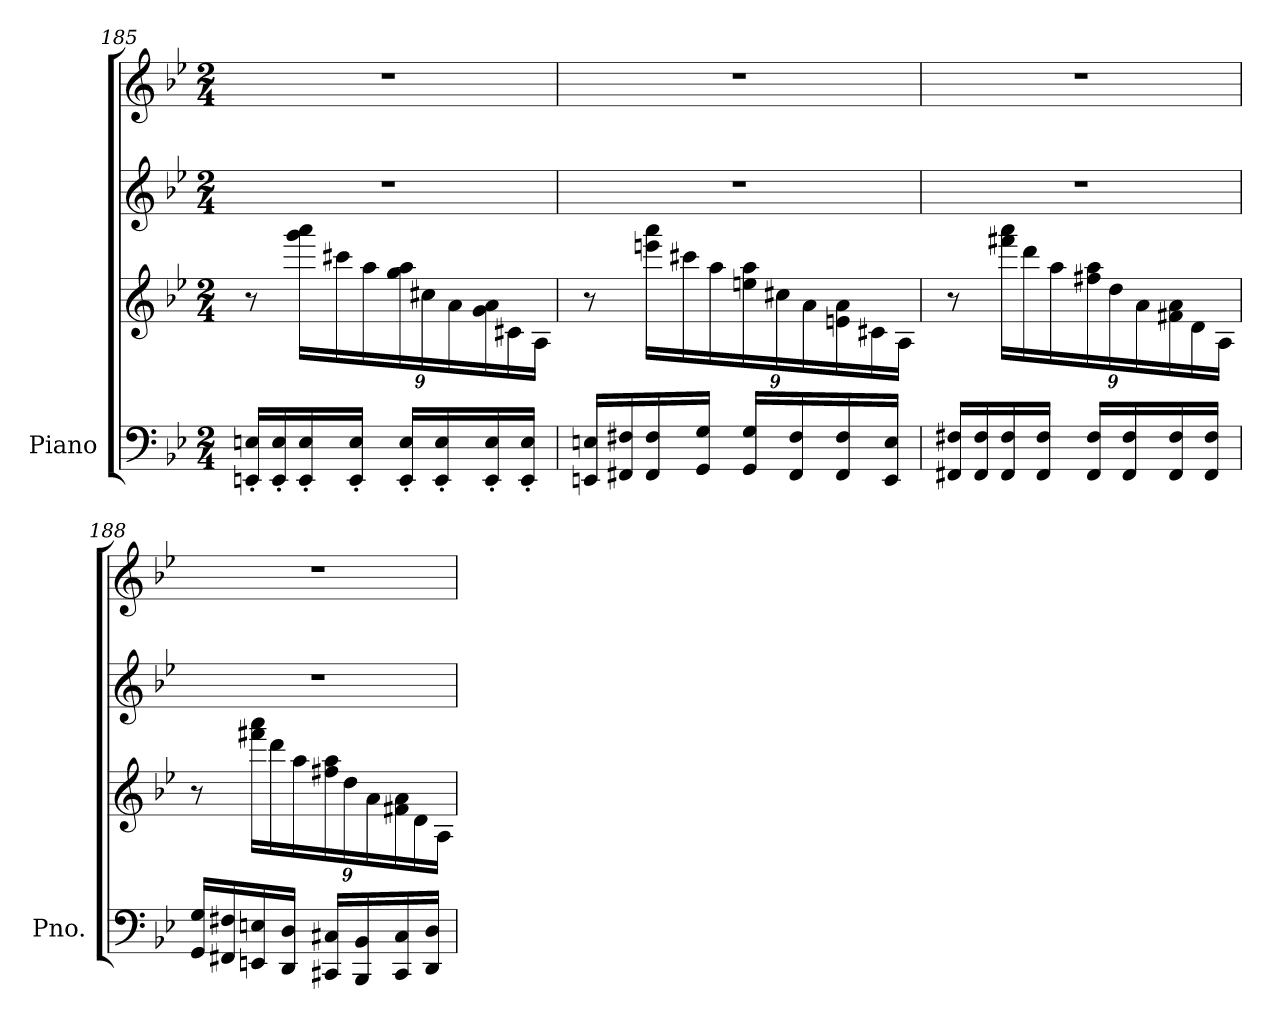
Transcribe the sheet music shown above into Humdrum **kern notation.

**kern	**kern	**kern	**kern
*part1	*part1	*part1	*part1
*staff4	*staff3	*staff2	*staff1
*I"Piano	*	*	*
*I'Pno.	*	*	*
*clefF4	*clefG2	*clefG2	*clefG2
*k[b-e-]	*k[b-e-]	*k[b-e-]	*k[b-e-]
*M2/4	*M2/4	*M2/4	*M2/4
*MM120	*MM120	*MM120	*MM120
=185	=185	=185	=185
16EEn/' 16En/'LL	8r	2r	2r
16EE/' 16E/'	.	.	.
*	*Xbrackettup	*	*
16EE/' 16E/'	24ggg\ 24aaa\LL	.	.
.	24ccc#X\	.	.
16EE/' 16E/'JJ	.	.	.
.	24aa\	.	.
16EE/' 16E/'LL	24gg\ 24aa\	.	.
.	24cc#X\	.	.
16EE/' 16E/'	.	.	.
.	24a\	.	.
16EE/' 16E/'	24g\ 24a\	.	.
.	24c#X\	.	.
16EE/' 16E/'JJ	.	.	.
.	24A\JJ	.	.
=186	=186	=186	=186
16EEn/ 16En/LL	8r	2r	2r
16FF#X/ 16F#X/	.	.	.
16FF#/ 16F#/	24eeen\ 24aaa\LL	.	.
.	24ccc#X\	.	.
16GG/ 16G/JJ	.	.	.
.	24aa\	.	.
16GG/ 16G/LL	24een\ 24aa\	.	.
.	24cc#X\	.	.
16FF#/ 16F#/	.	.	.
.	24a\	.	.
16FF#/ 16F#/	24en\ 24a\	.	.
.	24c#X\	.	.
16EE/ 16E/JJ	.	.	.
.	24A\JJ	.	.
!!LO:LB:g=z
=187	=187	=187	=187
16FF#X/ 16F#X/LL	8r	2r	2r
16FF#/ 16F#/	.	.	.
16FF#/ 16F#/	24fff#X\ 24aaa\LL	.	.
.	24ddd\	.	.
16FF#/ 16F#/JJ	.	.	.
.	24aa\	.	.
16FF#/ 16F#/LL	24ff#X\ 24aa\	.	.
.	24dd\	.	.
16FF#/ 16F#/	.	.	.
.	24a\	.	.
16FF#/ 16F#/	24f#X\ 24a\	.	.
.	24d\	.	.
16FF#/ 16F#/JJ	.	.	.
.	24A\JJ	.	.
=188	=188	=188	=188
*	*	*	*MM110
16GG/ 16G/LL	8r	2r	2r
16FF#X/ 16F#X/	.	.	.
16EEn/ 16En/	24fff#X\ 24aaa\LL	.	.
.	24ddd\	.	.
16DD/ 16D/JJ	.	.	.
.	24aa\	.	.
16CC#X/ 16C#X/LL	24ff#X\ 24aa\	.	.
.	24dd\	.	.
16BBB-/ 16BB-/	.	.	.
.	24a\	.	.
16CC#/ 16C#/	24f#X\ 24a\	.	.
.	24d\	.	.
16DD/ 16D/JJ	.	.	.
.	24A\JJ	.	.
=	=	=	=
*-	*-	*-	*-
